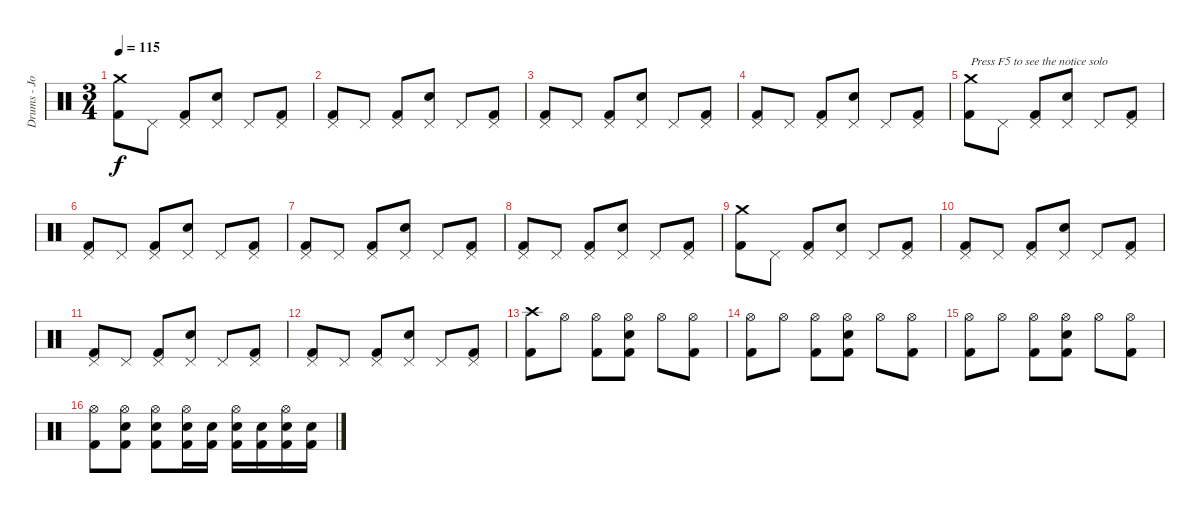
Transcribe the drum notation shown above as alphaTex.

\track ("Drums - John" "Drums - Jo") {instrument percussion}
\staff {score}
\articulation defaults
\ts (3 4)
\tempo 115
\clef neutral
\ks c
("Crash medium (hit)" "Kick (hit) 2").8{dy f} "Pedal Hi-Hat (hit)".8 ("Pedal Hi-Hat (hit)" "Kick (hit) 2").8 ("Pedal Hi-Hat (hit)" "Electric Snare (hit)").8 "Pedal Hi-Hat (hit)".8 ("Pedal Hi-Hat (hit)" "Kick (hit) 2").8 |
("Pedal Hi-Hat (hit)" "Kick (hit) 2").8 "Pedal Hi-Hat (hit)".8 ("Pedal Hi-Hat (hit)" "Kick (hit) 2").8 ("Pedal Hi-Hat (hit)" "Electric Snare (hit)").8 "Pedal Hi-Hat (hit)".8 ("Pedal Hi-Hat (hit)" "Kick (hit) 2").8 |
("Pedal Hi-Hat (hit)" "Kick (hit) 2").8 "Pedal Hi-Hat (hit)".8 ("Pedal Hi-Hat (hit)" "Kick (hit) 2").8 ("Pedal Hi-Hat (hit)" "Electric Snare (hit)").8 "Pedal Hi-Hat (hit)".8 ("Pedal Hi-Hat (hit)" "Kick (hit) 2").8 |
("Pedal Hi-Hat (hit)" "Kick (hit) 2").8 "Pedal Hi-Hat (hit)".8 ("Pedal Hi-Hat (hit)" "Kick (hit) 2").8 ("Pedal Hi-Hat (hit)" "Electric Snare (hit)").8 "Pedal Hi-Hat (hit)".8 ("Pedal Hi-Hat (hit)" "Kick (hit) 2").8 |
("Crash medium (hit)" "Kick (hit) 2").8{txt "Press F5 to see the notice solo"} "Pedal Hi-Hat (hit)".8 ("Pedal Hi-Hat (hit)" "Kick (hit) 2").8 ("Pedal Hi-Hat (hit)" "Electric Snare (hit)").8 "Pedal Hi-Hat (hit)".8 ("Pedal Hi-Hat (hit)" "Kick (hit) 2").8 |
("Pedal Hi-Hat (hit)" "Kick (hit) 2").8 "Pedal Hi-Hat (hit)".8 ("Pedal Hi-Hat (hit)" "Kick (hit) 2").8 ("Pedal Hi-Hat (hit)" "Electric Snare (hit)").8 "Pedal Hi-Hat (hit)".8 ("Pedal Hi-Hat (hit)" "Kick (hit) 2").8 |
("Pedal Hi-Hat (hit)" "Kick (hit) 2").8 "Pedal Hi-Hat (hit)".8 ("Pedal Hi-Hat (hit)" "Kick (hit) 2").8 ("Pedal Hi-Hat (hit)" "Electric Snare (hit)").8 "Pedal Hi-Hat (hit)".8 ("Pedal Hi-Hat (hit)" "Kick (hit) 2").8 |
("Pedal Hi-Hat (hit)" "Kick (hit) 2").8 "Pedal Hi-Hat (hit)".8 ("Pedal Hi-Hat (hit)" "Kick (hit) 2").8 ("Pedal Hi-Hat (hit)" "Electric Snare (hit)").8 "Pedal Hi-Hat (hit)".8 ("Pedal Hi-Hat (hit)" "Kick (hit) 2").8 |
("Crash medium (hit)" "Kick (hit) 2").8 "Pedal Hi-Hat (hit)".8 ("Pedal Hi-Hat (hit)" "Kick (hit) 2").8 ("Pedal Hi-Hat (hit)" "Electric Snare (hit)").8 "Pedal Hi-Hat (hit)".8 ("Pedal Hi-Hat (hit)" "Kick (hit) 2").8 |
("Pedal Hi-Hat (hit)" "Kick (hit) 2").8 "Pedal Hi-Hat (hit)".8 ("Pedal Hi-Hat (hit)" "Kick (hit) 2").8 ("Pedal Hi-Hat (hit)" "Electric Snare (hit)").8 "Pedal Hi-Hat (hit)".8 ("Pedal Hi-Hat (hit)" "Kick (hit) 2").8 |
("Pedal Hi-Hat (hit)" "Kick (hit) 2").8 "Pedal Hi-Hat (hit)".8 ("Pedal Hi-Hat (hit)" "Kick (hit) 2").8 ("Pedal Hi-Hat (hit)" "Electric Snare (hit)").8 "Pedal Hi-Hat (hit)".8 ("Pedal Hi-Hat (hit)" "Kick (hit) 2").8 |
("Pedal Hi-Hat (hit)" "Kick (hit) 2").8 "Pedal Hi-Hat (hit)".8 ("Pedal Hi-Hat (hit)" "Kick (hit) 2").8 ("Pedal Hi-Hat (hit)" "Electric Snare (hit)").8 "Pedal Hi-Hat (hit)".8 ("Pedal Hi-Hat (hit)" "Kick (hit) 2").8 |
("Crash high (hit)" "Kick (hit) 2").8 "Hi-Hat (open)".8 ("Hi-Hat (open)" "Kick (hit) 2").8 ("Hi-Hat (open)" "Electric Snare (hit)" "Kick (hit) 2").8 "Hi-Hat (open)".8 ("Hi-Hat (open)" "Kick (hit) 2").8 |
("Hi-Hat (open)" "Kick (hit) 2").8 "Hi-Hat (open)".8 ("Hi-Hat (open)" "Kick (hit) 2").8 ("Hi-Hat (open)" "Electric Snare (hit)" "Kick (hit) 2").8 "Hi-Hat (open)".8 ("Hi-Hat (open)" "Kick (hit) 2").8 |
("Hi-Hat (open)" "Kick (hit) 2").8 "Hi-Hat (open)".8 ("Hi-Hat (open)" "Kick (hit) 2").8 ("Hi-Hat (open)" "Electric Snare (hit)" "Kick (hit) 2").8 "Hi-Hat (open)".8 ("Hi-Hat (open)" "Kick (hit) 2").8 |
("Hi-Hat (open)" "Kick (hit) 2").8 ("Hi-Hat (open)" "Electric Snare (hit)" "Kick (hit) 2").8 ("Hi-Hat (open)" "Electric Snare (hit)" "Kick (hit) 2").8 ("Hi-Hat (open)" "Electric Snare (hit)" "Kick (hit) 2").16 ("Electric Snare (hit)" "Kick (hit) 2").16 ("Hi-Hat (open)" "Electric Snare (hit)" "Kick (hit) 2").16 ("Electric Snare (hit)" "Kick (hit) 2").16 ("Hi-Hat (open)" "Electric Snare (hit)" "Kick (hit) 2").16 ("Electric Snare (hit)" "Kick (hit) 2").16
